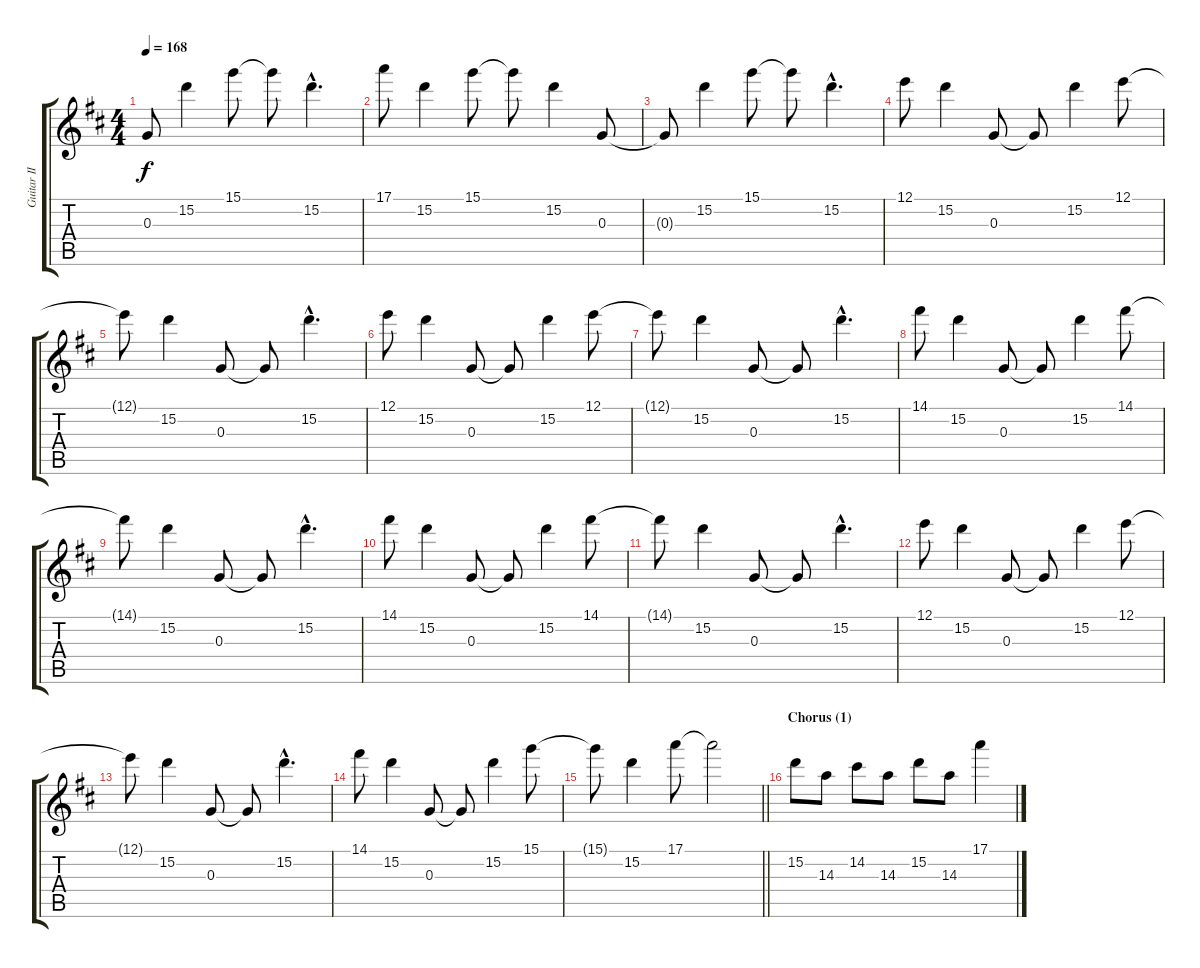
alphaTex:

\track ("Guitar II" "Guitar II") {instrument distortionguitar}
\staff {score tabs}
\tuning (E4 B3 G3 D3 A2 E2) {hide}
\ts (4 4)
\tempo 168
\clef g2
\ks d
0.3{t}.8{dy f} 15.2.4 15.1.8 15.1{t}.8 15.2{hac}.4{d} |
17.1.8 15.2.4 15.1.8 15.1{t}.8 15.2.4 0.3.8 |
0.3{t}.8 15.2.4 15.1.8 15.1{t}.8 15.2{hac}.4{d} |
12.1.8 15.2.4 0.3.8 0.3{t}.8 15.2.4 12.1.8 |
12.1{t}.8 15.2.4 0.3.8 0.3{t}.8 15.2{hac}.4{d} |
12.1.8 15.2.4 0.3.8 0.3{t}.8 15.2.4 12.1.8 |
12.1{t}.8 15.2.4 0.3.8 0.3{t}.8 15.2{hac}.4{d} |
14.1.8 15.2.4 0.3.8 0.3{t}.8 15.2.4 14.1.8 |
14.1{t}.8 15.2.4 0.3.8 0.3{t}.8 15.2{hac}.4{d} |
14.1.8 15.2.4 0.3.8 0.3{t}.8 15.2.4 14.1.8 |
14.1{t}.8 15.2.4 0.3.8 0.3{t}.8 15.2{hac}.4{d} |
12.1.8 15.2.4 0.3.8 0.3{t}.8 15.2.4 12.1.8 |
12.1{t}.8 15.2.4 0.3.8 0.3{t}.8 15.2{hac}.4{d} |
14.1.8 15.2.4 0.3.8 0.3{t}.8 15.2.4 15.1.8 |
\barLineRight lightlight
15.1{t}.8 15.2.4 17.1.8 17.1{t}.2 |
\section ("" "Chorus (1)")
15.2.8 14.3.8 14.2.8 14.3.8 15.2.8 14.3.8 17.1.4
